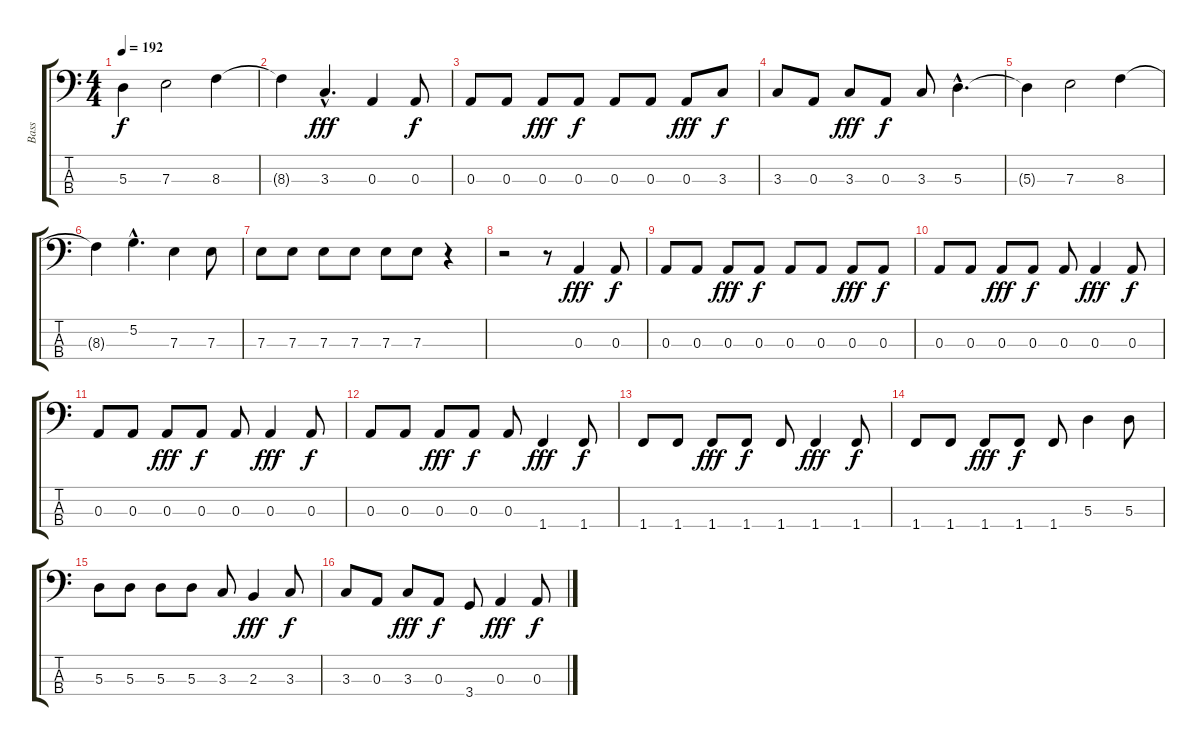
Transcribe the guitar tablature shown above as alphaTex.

\track ("Bass" "Bass") {instrument electricbasspick}
\staff {score tabs}
\tuning (G2 D2 A1 E1) {hide}
\ts (4 4)
\tempo 192
\clef f4
\ks c
5.3{t}.4{dy f} 7.3.2 8.3.4 |
8.3{t}.4 3.3{hac}.4{d dy fff} 0.3.4 0.3.8{dy f} |
0.3.8 0.3.8 0.3.8{dy fff} 0.3.8{dy f} 0.3.8 0.3.8 0.3.8{dy fff} 3.3.8{dy f} |
3.3.8 0.3.8 3.3.8{dy fff} 0.3.8{dy f} 3.3.8 5.3{hac}.4{d} |
5.3{t}.4 7.3.2 8.3.4 |
8.3{t}.4 5.2{hac}.4{d} 7.3.4 7.3.8 |
7.3.8 7.3.8 7.3.8 7.3.8 7.3.8 7.3.8 r.4 |
r.2 r.8 0.3.4{dy fff} 0.3.8{dy f} |
0.3.8 0.3.8 0.3.8{dy fff} 0.3.8{dy f} 0.3.8 0.3.8 0.3.8{dy fff} 0.3.8{dy f} |
0.3.8 0.3.8 0.3.8{dy fff} 0.3.8{dy f} 0.3.8 0.3.4{dy fff} 0.3.8{dy f} |
0.3.8 0.3.8 0.3.8{dy fff} 0.3.8{dy f} 0.3.8 0.3.4{dy fff} 0.3.8{dy f} |
0.3.8 0.3.8 0.3.8{dy fff} 0.3.8{dy f} 0.3.8 1.4.4{dy fff} 1.4.8{dy f} |
1.4.8 1.4.8 1.4.8{dy fff} 1.4.8{dy f} 1.4.8 1.4.4{dy fff} 1.4.8{dy f} |
1.4.8 1.4.8 1.4.8{dy fff} 1.4.8{dy f} 1.4.8 5.3.4 5.3.8 |
5.3.8 5.3.8 5.3.8 5.3.8 3.3.8 2.3.4{dy fff} 3.3.8{dy f} |
3.3.8 0.3.8 3.3.8{dy fff} 0.3.8{dy f} 3.4.8 0.3.4{dy fff} 0.3.8{dy f}
